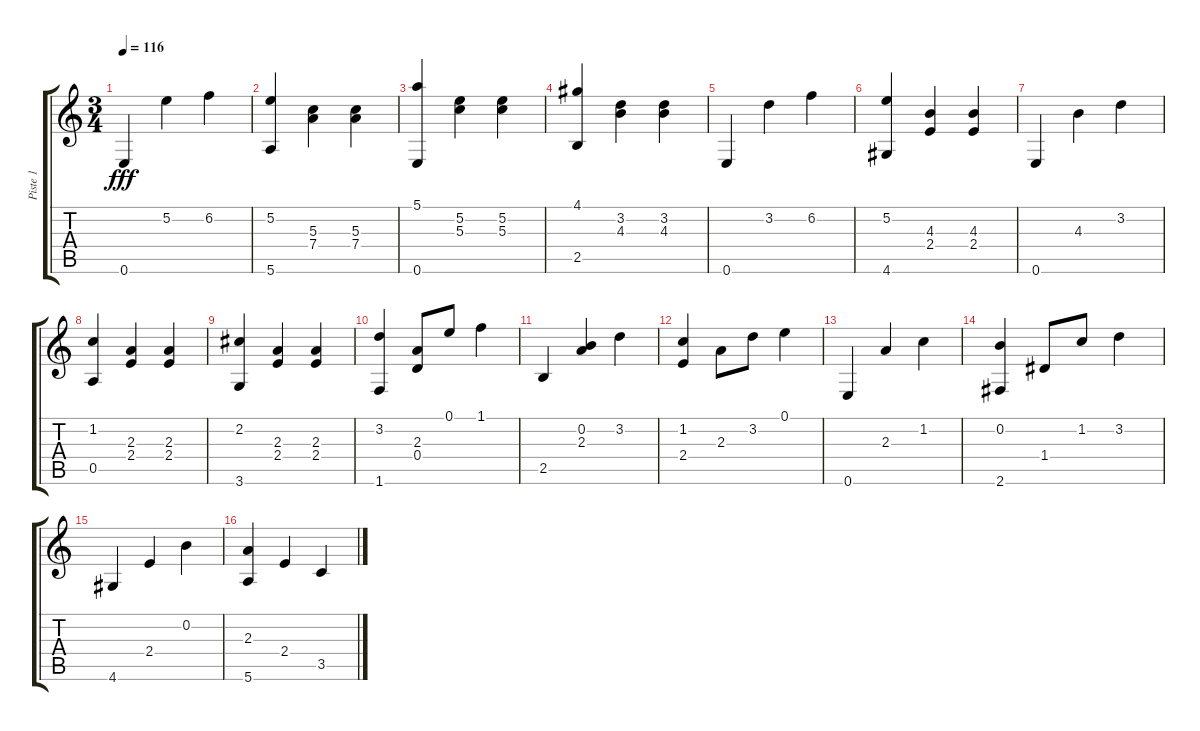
\track ("Piste 1" "Piste 1") {instrument acousticguitarnylon}
\staff {score tabs}
\tuning (E4 B3 G3 D3 A2 E2) {hide}
\ts (3 4)
\tempo 116
\clef g2
\ks c
0.6.4{dy fff} 5.2.4 6.2.4 |
(5.2 5.6).4 (5.3 7.4).4 (5.3 7.4).4 |
(5.1 0.6).4 (5.2 5.3).4 (5.2 5.3).4 |
(4.1 2.5).4 (3.2 4.3).4 (3.2 4.3).4 |
0.6.4 3.2.4 6.2.4 |
(5.2 4.6).4 (4.3 2.4).4 (4.3 2.4).4 |
0.6.4 4.3.4 3.2.4 |
(1.2 0.5).4 (2.3 2.4).4 (2.3 2.4).4 |
(2.2 3.6).4 (2.3 2.4).4 (2.3 2.4).4 |
(3.2 1.6).4 (2.3 0.4).8 0.1.8 1.1.4 |
2.5.4 (0.2 2.3).4 3.2.4 |
(1.2 2.4).4 2.3.8 3.2.8 0.1.4 |
0.6.4 2.3.4 1.2.4 |
(0.2 2.6).4 1.4.8 1.2.8 3.2.4 |
4.6.4 2.4.4 0.2.4 |
(2.3 5.6).4 2.4.4 3.5.4
